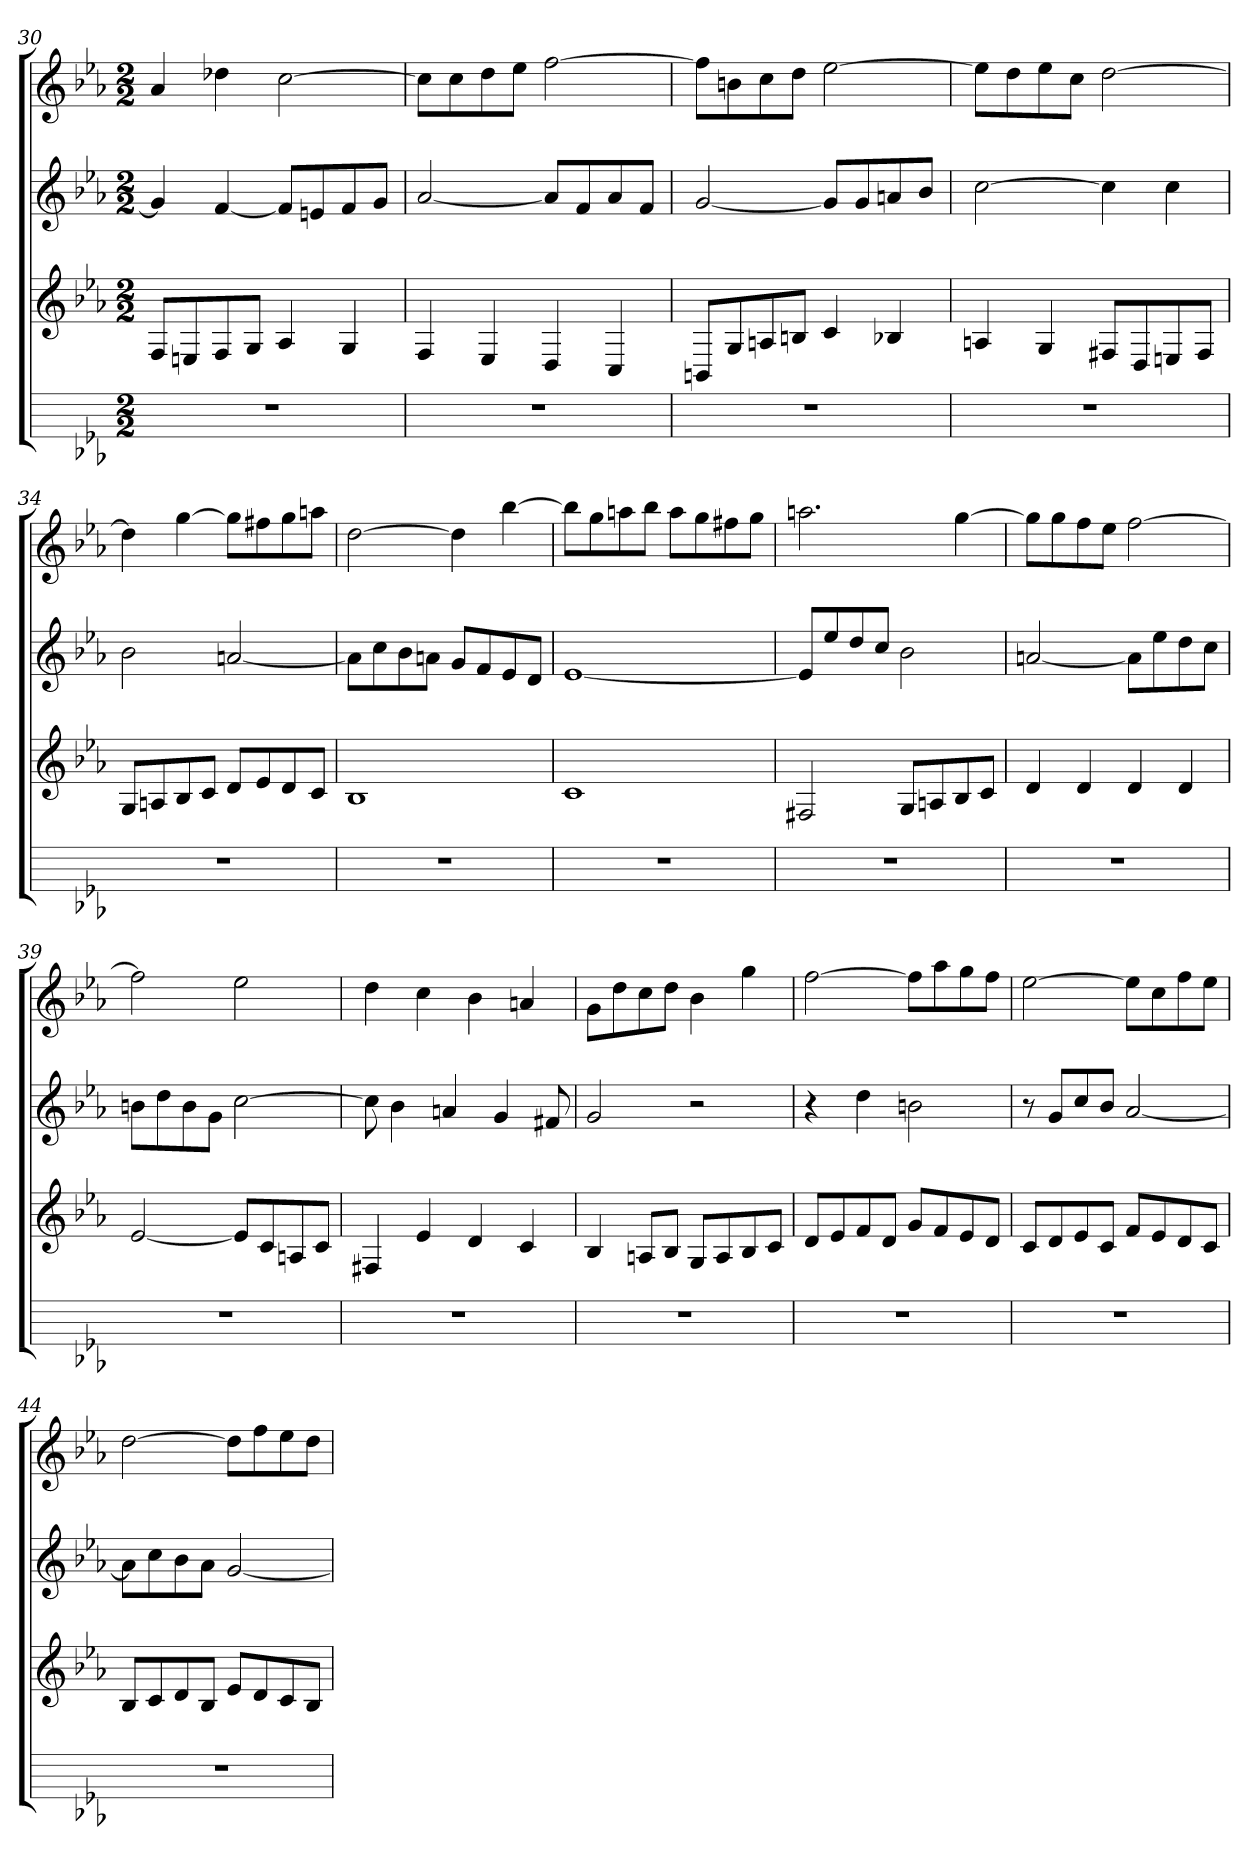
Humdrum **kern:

**kern	**kern	**kern	**kern
*part4	*part3	*part2	*part1
*staff4	*staff3	*staff2	*staff1
*k[b-e-a-]	*k[b-e-a-]	*k[b-e-a-]	*k[b-e-a-]
*M2/2	*M2/2	*M2/2	*M2/2
=30	=30	=30	=30
1r	8FL	4g]	4a-
.	8En	.	.
.	8F	[4f	4dd-X
.	8GJ	.	.
.	4A-	8fL]	[2cc
.	.	8en	.
.	4G	8f	.
.	.	8gJ	.
=31	=31	=31	=31
1r	4F	[2a-	8ccL]
.	.	.	8cc
.	4E-	.	8dd
.	.	.	8ee-J
.	4D	8a-L]	[2ff
.	.	8f	.
.	4C	8a-	.
.	.	8fJ	.
=32	=32	=32	=32
1r	8BBnL	[2g	8ffL]
.	8G	.	8bn
.	8An	.	8cc
.	8BnJ	.	8ddJ
.	4c	8gL]	[2ee-
.	.	8g	.
.	4B-X	8an	.
.	.	8b-J	.
=33	=33	=33	=33
1r	4An	[2cc	8ee-L]
.	.	.	8dd
.	4G	.	8ee-
.	.	.	8ccJ
.	8F#XL	4cc]	[2dd
.	8D	.	.
.	8En	4cc	.
.	8F#J	.	.
=34	=34	=34	=34
1r	8GL	2b-	4dd]
.	8An	.	.
.	8B-	.	[4gg
.	8cJ	.	.
.	8dL	[2an	8ggL]
.	8e-	.	8ff#X
.	8d	.	8gg
.	8cJ	.	8aanJ
=35	=35	=35	=35
1r	1B-	8aL]	[2dd
.	.	8cc	.
.	.	8b-	.
.	.	8anJ	.
.	.	8gL	4dd]
.	.	8f	.
.	.	8e-	[4bb-
.	.	8dJ	.
=36	=36	=36	=36
1r	1c	[1e-	8bb-L]
.	.	.	8gg
.	.	.	8aan
.	.	.	8bb-J
.	.	.	8aaL
.	.	.	8gg
.	.	.	8ff#X
.	.	.	8ggJ
=37	=37	=37	=37
1r	2F#X	8e-L]	2.aan
.	.	8ee-	.
.	.	8dd	.
.	.	8ccJ	.
.	8GL	2b-	.
.	8An	.	.
.	8B-	.	[4gg
.	8cJ	.	.
=38	=38	=38	=38
1r	4d	[2an	8ggL]
.	.	.	8gg
.	4d	.	8ff
.	.	.	8ee-J
.	4d	8aL]	[2ff
.	.	8ee-	.
.	4d	8dd	.
.	.	8ccJ	.
=39	=39	=39	=39
1r	[2e-	8bnL	2ff]
.	.	8dd	.
.	.	8b	.
.	.	8gJ	.
.	8e-L]	[2cc	2ee-
.	8c	.	.
.	8An	.	.
.	8cJ	.	.
=40	=40	=40	=40
1r	4F#X	8cc]	4dd
.	.	4b-	.
.	4e-	.	4cc
.	.	4an	.
.	4d	.	4b-
.	.	4g	.
.	4c	.	4an
.	.	8f#X	.
=41	=41	=41	=41
1r	4B-	2g	8gL
.	.	.	8dd
.	8AnL	.	8cc
.	8B-J	.	8ddJ
.	8GL	2r	4b-
.	8A	.	.
.	8B-	.	4gg
.	8cJ	.	.
=42	=42	=42	=42
1r	8dL	4r	[2ff
.	8e-	.	.
.	8f	4dd	.
.	8dJ	.	.
.	8gL	2bn	8ffL]
.	8f	.	8aa-
.	8e-	.	8gg
.	8dJ	.	8ffJ
=43	=43	=43	=43
1r	8cL	8r	[2ee-
.	8d	8gL	.
.	8e-	8cc	.
.	8cJ	8b-J	.
.	8fL	[2a-	8ee-L]
.	8e-	.	8cc
.	8d	.	8ff
.	8cJ	.	8ee-J
=44	=44	=44	=44
1r	8B-L	8a-L]	[2dd
.	8c	8cc	.
.	8d	8b-	.
.	8B-J	8a-J	.
.	8e-L	[2g	8ddL]
.	8d	.	8ff
.	8c	.	8ee-
.	8B-J	.	8ddJ
=	=	=	=
*-	*-	*-	*-
